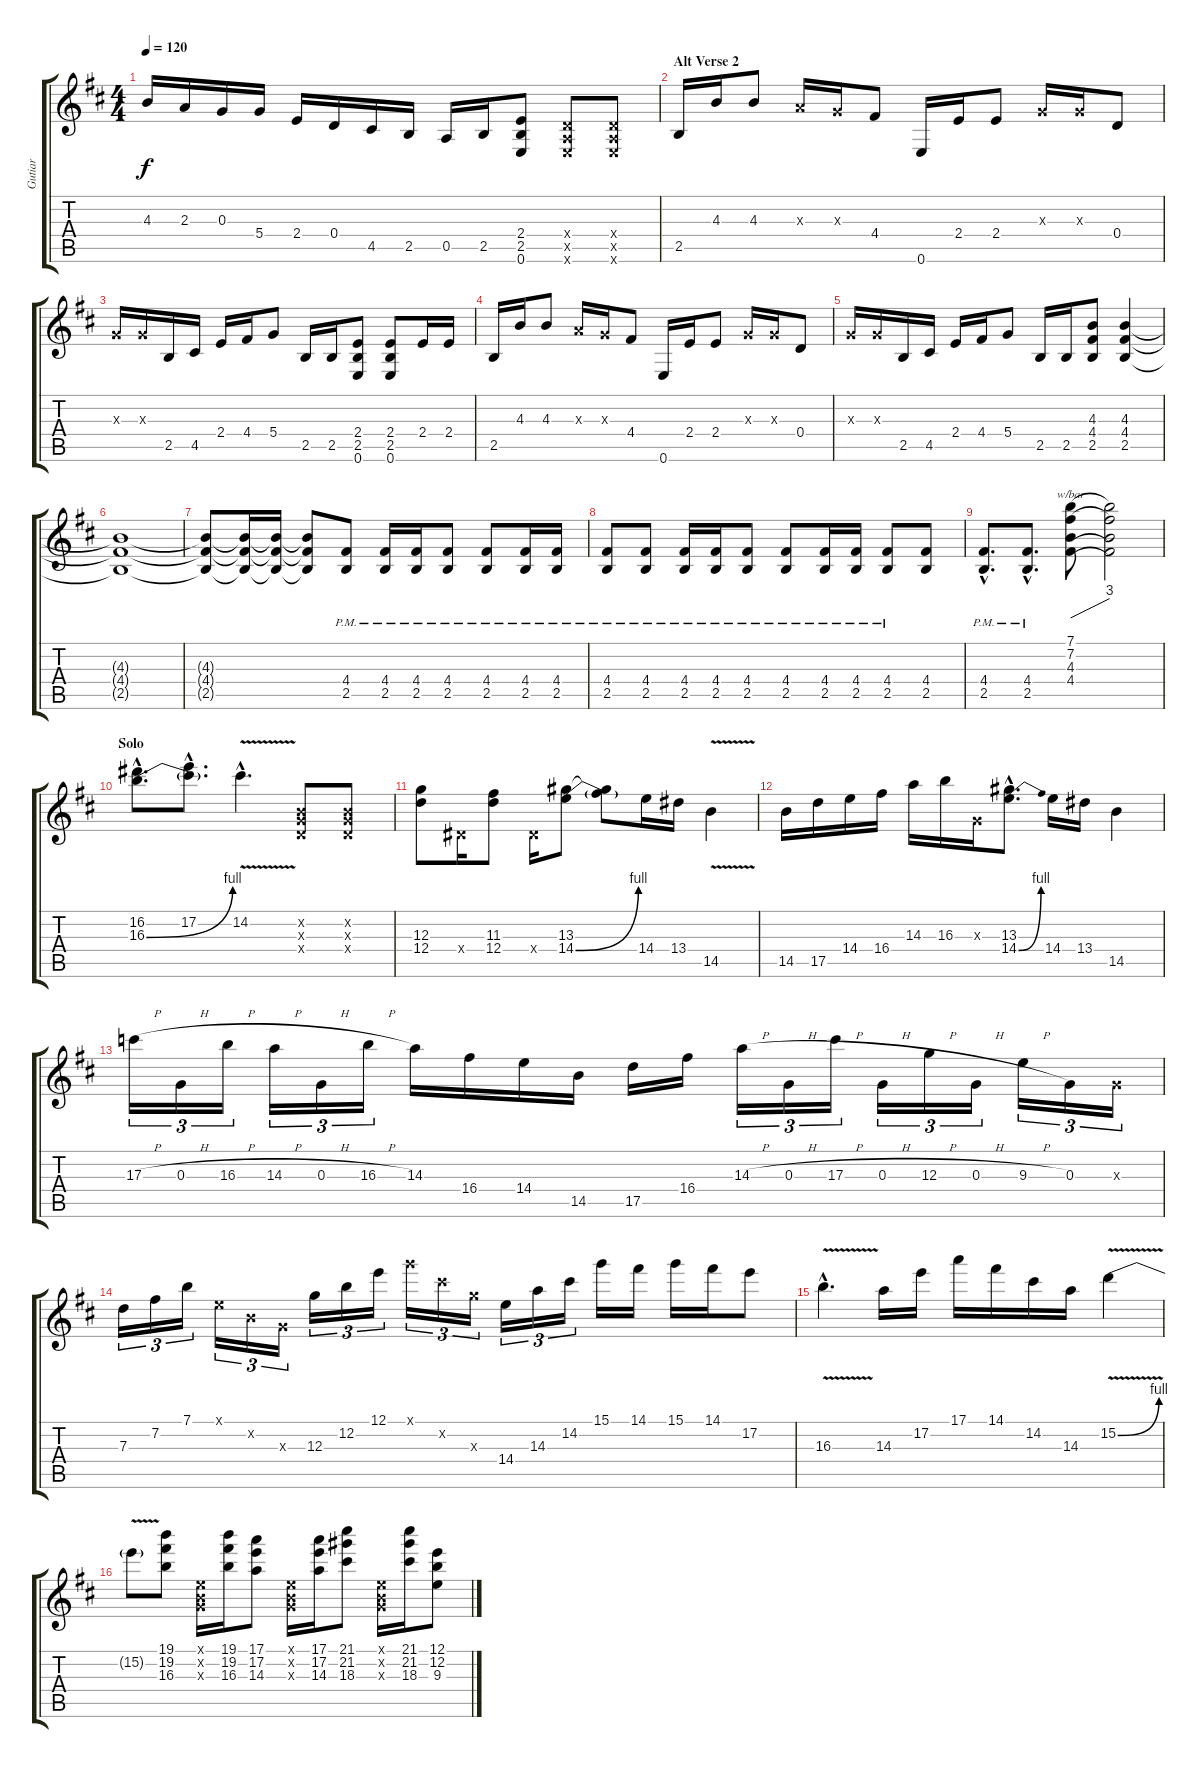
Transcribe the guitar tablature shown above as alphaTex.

\track ("Gutiar" "Gutiar") {instrument distortionguitar}
\staff {score tabs}
\tuning (E4 B3 G3 D3 A2 E2) {hide}
\ts (4 4)
\tempo 120
\clef g2
\ks d
4.3.16{dy f} 2.3.16 0.3.16 5.4.16 2.4.16 0.4.16 4.5.16 2.5.16 0.5.16 2.5.16 (2.4 2.5 0.6).8 (0.4{x} 0.5{x} 0.6{x}).8 (0.4{x} 0.5{x} 0.6{x}).8 |
\section ("" "Alt Verse 2")
2.5.16 4.3.16 4.3.8 2.3{x}.16 0.3{x}.16 4.4.8 0.6.16 2.4.16 2.4.8 0.3{x}.16 0.3{x}.16 0.4.8 |
0.3{x}.16 0.3{x}.16 2.5.16 4.5.16 2.4.16 4.4.16 5.4.8 2.5.16 2.5.16 (2.4 2.5 0.6).8 (2.4 2.5 0.6).8 2.4.16 2.4.16 |
2.5.16 4.3.16 4.3.8 2.3{x}.16 0.3{x}.16 4.4.8 0.6.16 2.4.16 2.4.8 0.3{x}.16 0.3{x}.16 0.4.8 |
0.3{x}.16 0.3{x}.16 2.5.16 4.5.16 2.4.16 4.4.16 5.4.8 2.5.16 2.5.16 (4.3 4.4 2.5).8 (4.3 4.4 2.5).4 |
(4.3{t} 4.4{t} 2.5{t}).1 |
(4.3{t} 4.4{t} 2.5{t}).8 (4.3{t} 4.4{t} 2.5{t}).16 (4.3{t} 4.4{t} 2.5{t}).16 (4.3{t} 4.4{t} 2.5{t}).8 (4.4{pm} 2.5{pm}).8 (4.4{pm} 2.5{pm}).16 (4.4{pm} 2.5{pm}).16 (4.4{pm} 2.5{pm}).8 (4.4{pm} 2.5{pm}).8 (4.4{pm} 2.5{pm}).16 (4.4{pm} 2.5{pm}).16 |
(4.4{pm} 2.5{pm}).8 (4.4{pm} 2.5{pm}).8 (4.4{pm} 2.5{pm}).16 (4.4{pm} 2.5{pm}).16 (4.4{pm} 2.5{pm}).8 (4.4{pm} 2.5{pm}).8 (4.4{pm} 2.5{pm}).16 (4.4{pm} 2.5{pm}).16 (4.4{pm} 2.5{pm}).8 (4.4 2.5).8 |
(4.4{hac pm} 2.5{hac pm}).8{d} (4.4{hac pm} 2.5{hac pm}).8{d} (7.1 7.2 4.3 4.4).8{tbe (dive default 0 0 60 12)} (7.1{t} 7.2{t} 4.3{t} 4.4{t}).2 |
\section ("" "Solo")
(16.2{hac} 16.3{be (bend 0 0 60 4) hac}).8{d} (17.2{hac} 16.3{hac t}).8{d} 14.2{v hac}.4{d} (0.2{x} 0.3{x} 0.4{x}).8 (0.2{x} 0.3{x} 0.4{x}).8 |
(12.3 12.4).8 1.4{x}.16 (11.3 12.4).8 1.4{x}.16 (13.3 14.4{be (bend 0 0 60 4)}).8 (13.3{t} 14.4{t}).8 14.4.16 13.4.16 14.5{v}.4 |
14.5.16 17.5.16 14.4.16 16.4.16 14.3.16 16.3.16 0.3{x}.16 (13.3{hac} 14.4{be (bend 0 0 60 4) hac}).8{d} 14.4.16 13.4.16 14.5.4 |
17.3{h}.16{tu (3 2)} 0.3{h}.16{tu (3 2)} 16.3{h}.16{tu (3 2)} 14.3{h}.16{tu (3 2)} 0.3{h}.16{tu (3 2)} 16.3{h}.16{tu (3 2)} 14.3.16 16.4.16 14.4.16 14.5.16 17.5.16 16.4.16 14.3{h}.16{tu (3 2)} 0.3{h}.16{tu (3 2)} 17.3{h}.16{tu (3 2)} 0.3{h}.16{tu (3 2)} 12.3{h}.16{tu (3 2)} 0.3{h}.16{tu (3 2)} 9.3{h}.16{tu (3 2)} 0.3.16{tu (3 2)} 0.3{x}.16{tu (3 2)} |
7.3.16{tu (3 2)} 7.2.16{tu (3 2)} 7.1.16{tu (3 2)} 0.1{x}.16{tu (3 2)} 0.2{x}.16{tu (3 2)} 0.3{x}.16{tu (3 2)} 12.3.16{tu (3 2)} 12.2.16{tu (3 2)} 12.1.16{tu (3 2)} 15.1{x}.16{tu (3 2)} 14.2{x}.16{tu (3 2)} 12.3{x}.16{tu (3 2)} 14.4.16{tu (3 2)} 14.3.16{tu (3 2)} 14.2.16{tu (3 2)} 15.1.16 14.1.16 15.1.16 14.1.16 17.2.8 |
16.3{v hac}.4{d} 14.3.16 17.2.16 17.1.16 14.1.16 14.2.16 14.3.16 15.2{be (bend 0 0 60 4) v}.4 |
15.2{t}.8 (19.1 19.2 16.3).8 (0.1{x} 0.2{x} 0.3{x}).16 (19.1 19.2 16.3).16 (17.1 17.2 14.3).8 (0.1{x} 0.2{x} 0.3{x}).16 (17.1 17.2 14.3).16 (21.1 21.2 18.3).8 (0.1{x} 0.2{x} 0.3{x}).16 (21.1 21.2 18.3).16 (12.1 12.2 9.3).8
